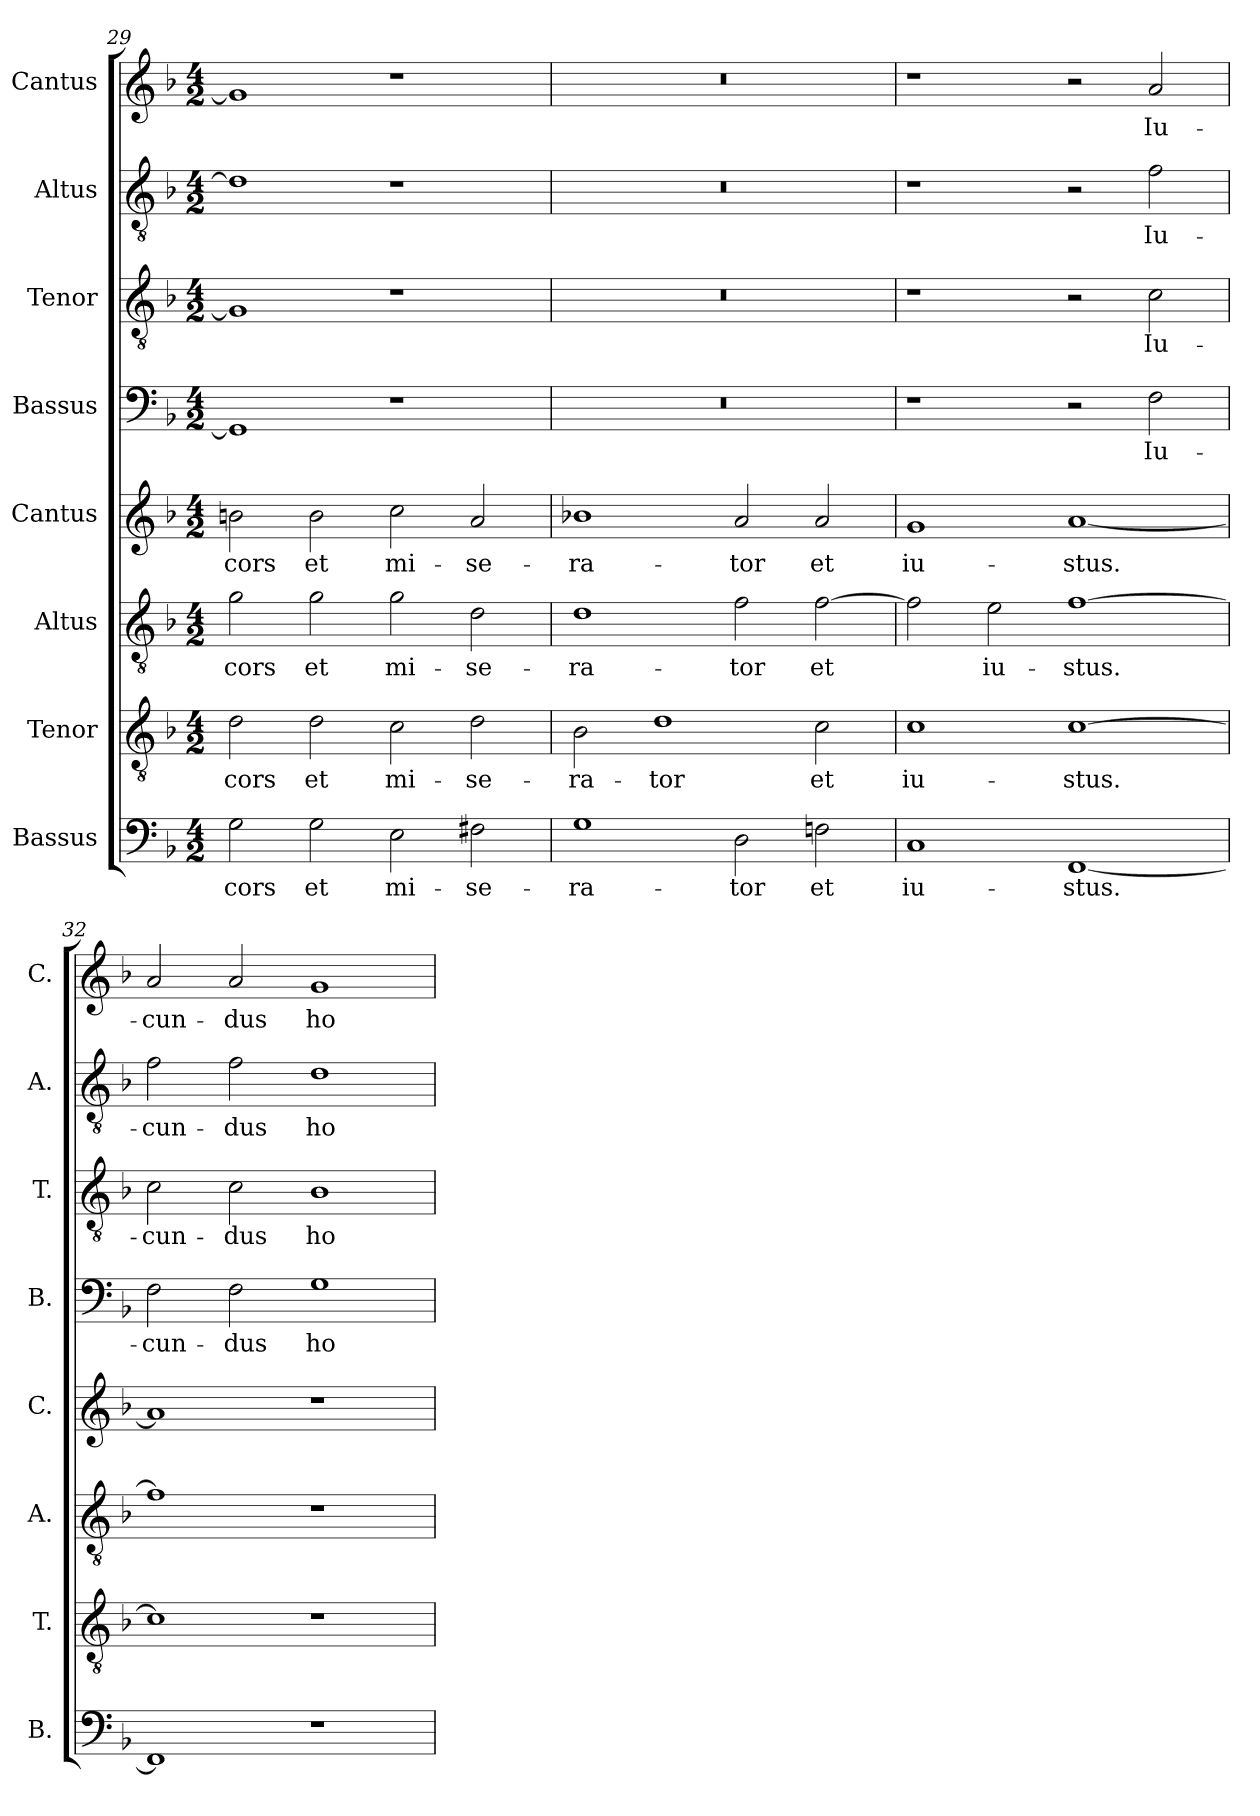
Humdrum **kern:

**kern	**text	**kern	**text	**kern	**text	**kern	**text	**kern	**text	**kern	**text	**kern	**text	**kern	**text
*part8	*part8	*part7	*part7	*part6	*part6	*part5	*part5	*part4	*part4	*part3	*part3	*part2	*part2	*part1	*part1
*staff8	*staff8	*staff7	*staff7	*staff6	*staff6	*staff5	*staff5	*staff4	*staff4	*staff3	*staff3	*staff2	*staff2	*staff1	*staff1
*I"Bassus	*	*I"Tenor	*	*I"Altus	*	*I"Cantus	*	*I"Bassus	*	*I"Tenor	*	*I"Altus	*	*I"Cantus	*
*I'B.	*	*I'T.	*	*I'A.	*	*I'C.	*	*I'B.	*	*I'T.	*	*I'A.	*	*I'C.	*
*clefF4	*	*clefGv2	*	*clefGv2	*	*clefG2	*	*clefF4	*	*clefGv2	*	*clefGv2	*	*clefG2	*
*	*	*ITrd7c12	*	*ITrd7c12	*	*	*	*	*	*ITrd7c12	*	*ITrd7c12	*	*	*
*k[b-]	*	*k[b-]	*	*k[b-]	*	*k[b-]	*	*k[b-]	*	*k[b-]	*	*k[b-]	*	*k[b-]	*
*F:	*	*F:	*	*F:	*	*F:	*	*F:	*	*F:	*	*F:	*	*F:	*
*M4/2	*	*M4/2	*	*M4/2	*	*M4/2	*	*M4/2	*	*M4/2	*	*M4/2	*	*M4/2	*
=29	=29	=29	=29	=29	=29	=29	=29	=29	=29	=29	=29	=29	=29	=29	=29
!	!LO:LY:b	!	!LO:LY:b	!	!LO:LY:b	!	!LO:LY:b	!	!	!	!	!	!	!	!
2G\	-cors	2D\	-cors	2G\	-cors	2bn\	-cors	1GG]	.	1GG]	.	1D]	.	1g]	.
!	!LO:LY:b	!	!LO:LY:b	!	!LO:LY:b	!	!LO:LY:b	!	!	!	!	!	!	!	!
2G\	et	2D\	et	2G\	et	2b\	et	.	.	.	.	.	.	.	.
!	!LO:LY:b	!	!LO:LY:b	!	!LO:LY:b	!	!LO:LY:b	!	!	!	!	!	!	!	!
2E\	mi-	2C\	mi-	2G\	mi-	2cc\	mi-	1r	.	1r	.	1r	.	1r	.
!	!LO:LY:b	!	!LO:LY:b	!	!LO:LY:b	!	!LO:LY:b	!	!	!	!	!	!	!	!
2F#X\	-se-	2D\	-se-	2D\	-se-	2a/	-se-	.	.	.	.	.	.	.	.
=30	=30	=30	=30	=30	=30	=30	=30	=30	=30	=30	=30	=30	=30	=30	=30
!	!LO:LY:b	!	!LO:LY:b	!	!LO:LY:b	!	!LO:LY:b	!LO:N:vis=1	!	!LO:N:vis=1	!	!LO:N:vis=1	!	!LO:N:vis=1	!
1G	-ra-	2BB-\	-ra-	1D	-ra-	1b-X	-ra-	0r	.	0r	.	0r	.	0r	.
!	!	!	!LO:LY:b	!	!	!	!	!	!	!	!	!	!	!	!
.	.	1D	-tor	.	.	.	.	.	.	.	.	.	.	.	.
!	!LO:LY:b	!	!	!	!LO:LY:b	!	!LO:LY:b	!	!	!	!	!	!	!	!
2D\	-tor	.	.	2F\	-tor	2a/	-tor	.	.	.	.	.	.	.	.
!	!LO:LY:b	!	!LO:LY:b	!	!LO:LY:b	!	!LO:LY:b	!	!	!	!	!	!	!	!
2Fn\	et	2C\	et	[>2F\	et	2a/	et	.	.	.	.	.	.	.	.
!!LO:PB:g=z
=31	=31	=31	=31	=31	=31	=31	=31	=31	=31	=31	=31	=31	=31	=31	=31
!	!LO:LY:b	!	!LO:LY:b	!	!	!	!LO:LY:b	!	!	!	!	!	!	!	!
1C	iu-	1C	iu-	2F\]	.	1g	iu-	1r	.	1r	.	1r	.	1r	.
!	!	!	!	!	!LO:LY:b	!	!	!	!	!	!	!	!	!	!
.	.	.	.	2E\	iu-	.	.	.	.	.	.	.	.	.	.
!	!LO:LY:b	!	!LO:LY:b	!	!LO:LY:b	!	!LO:LY:b	!	!	!	!	!	!	!	!
[<1FF	-stus.	[>1C	-stus.	[>1F	-stus.	[<1a	-stus.	2r	.	2r	.	2r	.	2r	.
!	!	!	!	!	!	!	!	!	!LO:LY:b	!	!LO:LY:b	!	!LO:LY:b	!	!LO:LY:b
.	.	.	.	.	.	.	.	2F\	Iu-	2C\	Iu-	2F\	Iu-	2a/	Iu-
=32	=32	=32	=32	=32	=32	=32	=32	=32	=32	=32	=32	=32	=32	=32	=32
!	!	!	!	!	!	!	!	!	!LO:LY:b	!	!LO:LY:b	!	!LO:LY:b	!	!LO:LY:b
1FF]	.	1C]	.	1F]	.	1a]	.	2F\	-cun-	2C\	-cun-	2F\	-cun-	2a/	-cun-
!	!	!	!	!	!	!	!	!	!LO:LY:b	!	!LO:LY:b	!	!LO:LY:b	!	!LO:LY:b
.	.	.	.	.	.	.	.	2F\	-dus	2C\	-dus	2F\	-dus	2a/	-dus
!	!	!	!	!	!	!	!	!	!LO:LY:b	!	!LO:LY:b	!	!LO:LY:b	!	!LO:LY:b
1r	.	1r	.	1r	.	1r	.	1G	ho-	1BB-	ho-	1D	ho-	1g	ho-
=	=	=	=	=	=	=	=	=	=	=	=	=	=	=	=
*-	*-	*-	*-	*-	*-	*-	*-	*-	*-	*-	*-	*-	*-	*-	*-
